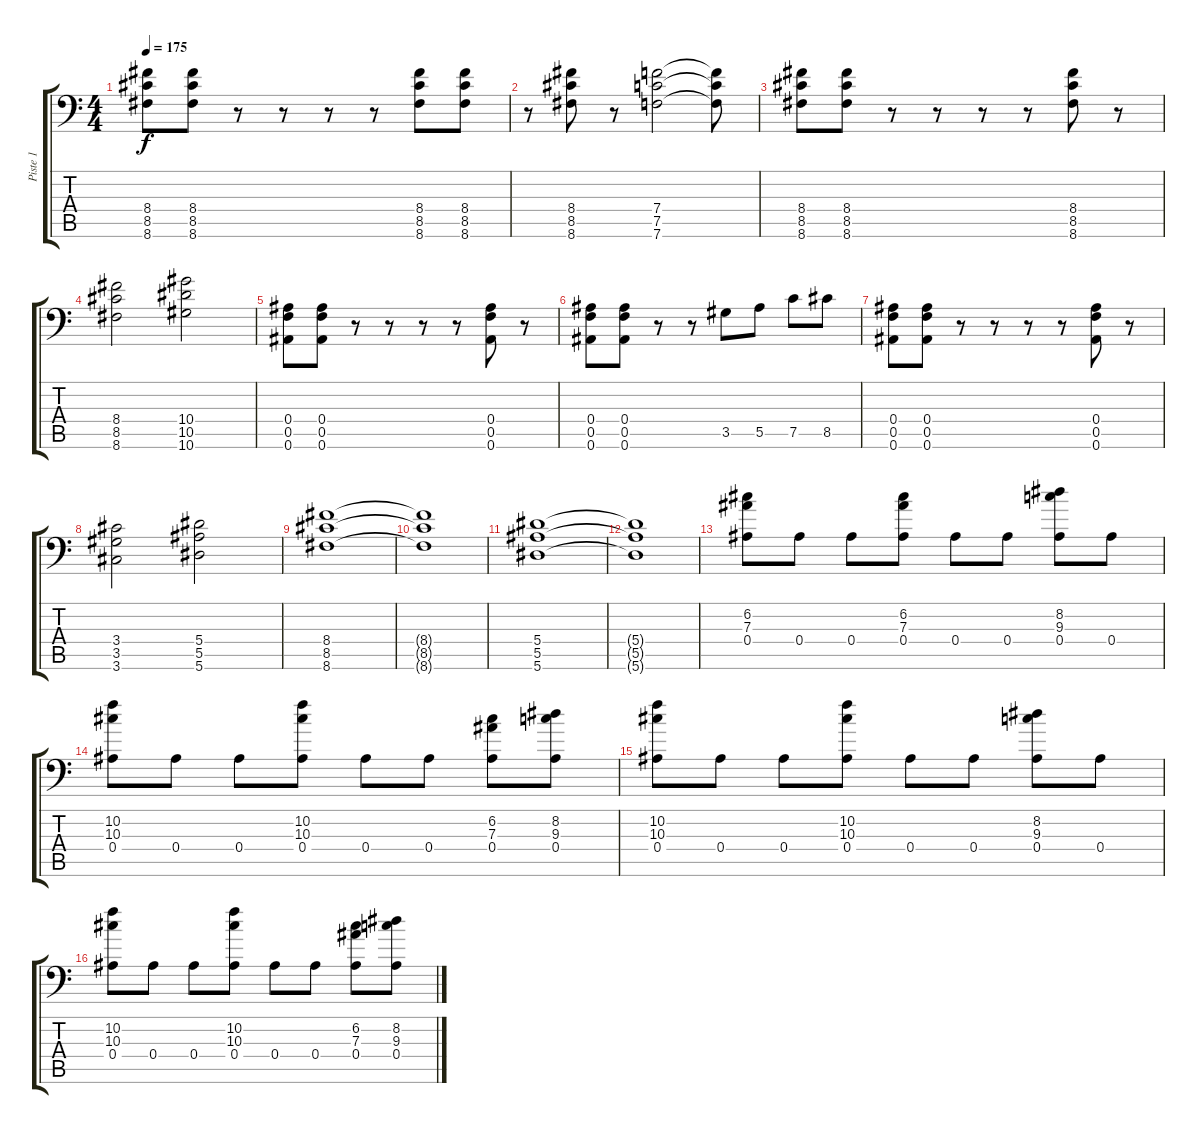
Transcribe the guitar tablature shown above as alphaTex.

\track ("Piste 1" "Piste 1") {instrument distortionguitar}
\staff {score tabs}
\tuning (C4 G3 Eb3 Bb2 F2 Bb1) {hide}
\ts (4 4)
\tempo 175
\clef f4
\ks c
(8.4 8.5 8.6).8{dy f} (8.4 8.5 8.6).8 r.8 r.8 r.8 r.8 (8.4 8.5 8.6).8 (8.4 8.5 8.6).8 |
r.8 (8.4 8.5 8.6).8 r.8 (7.4 7.5 7.6).2 (7.4{t} 7.5{t} 7.6{t}).8 |
(8.4 8.5 8.6).8 (8.4 8.5 8.6).8 r.8 r.8 r.8 r.8 (8.4 8.5 8.6).8 r.8 |
(8.4 8.5 8.6).2 (10.4 10.5 10.6).2 |
(0.4 0.5 0.6).8 (0.4 0.5 0.6).8 r.8 r.8 r.8 r.8 (0.4 0.5 0.6).8 r.8 |
(0.4 0.5 0.6).8 (0.4 0.5 0.6).8 r.8 r.8 3.5.8 5.5.8 7.5.8 8.5.8 |
(0.4 0.5 0.6).8 (0.4 0.5 0.6).8 r.8 r.8 r.8 r.8 (0.4 0.5 0.6).8 r.8 |
(3.4 3.5 3.6).2 (5.4 5.5 5.6).2 |
(8.4 8.5 8.6).1 |
(8.4{t} 8.5{t} 8.6{t}).1 |
(5.4 5.5 5.6).1 |
(5.4{t} 5.5{t} 5.6{t}).1 |
(6.2 7.3 0.4).8 0.4.8 0.4.8 (6.2 7.3 0.4).8 0.4.8 0.4.8 (8.2 9.3 0.4).8 0.4.8 |
(10.2 10.3 0.4).8 0.4.8 0.4.8 (10.2 10.3 0.4).8 0.4.8 0.4.8 (6.2 7.3 0.4).8 (8.2 9.3 0.4).8 |
(10.2 10.3 0.4).8 0.4.8 0.4.8 (10.2 10.3 0.4).8 0.4.8 0.4.8 (8.2 9.3 0.4).8 0.4.8 |
(10.2 10.3 0.4).8 0.4.8 0.4.8 (10.2 10.3 0.4).8 0.4.8 0.4.8 (6.2 7.3 0.4).8 (8.2 9.3 0.4).8
